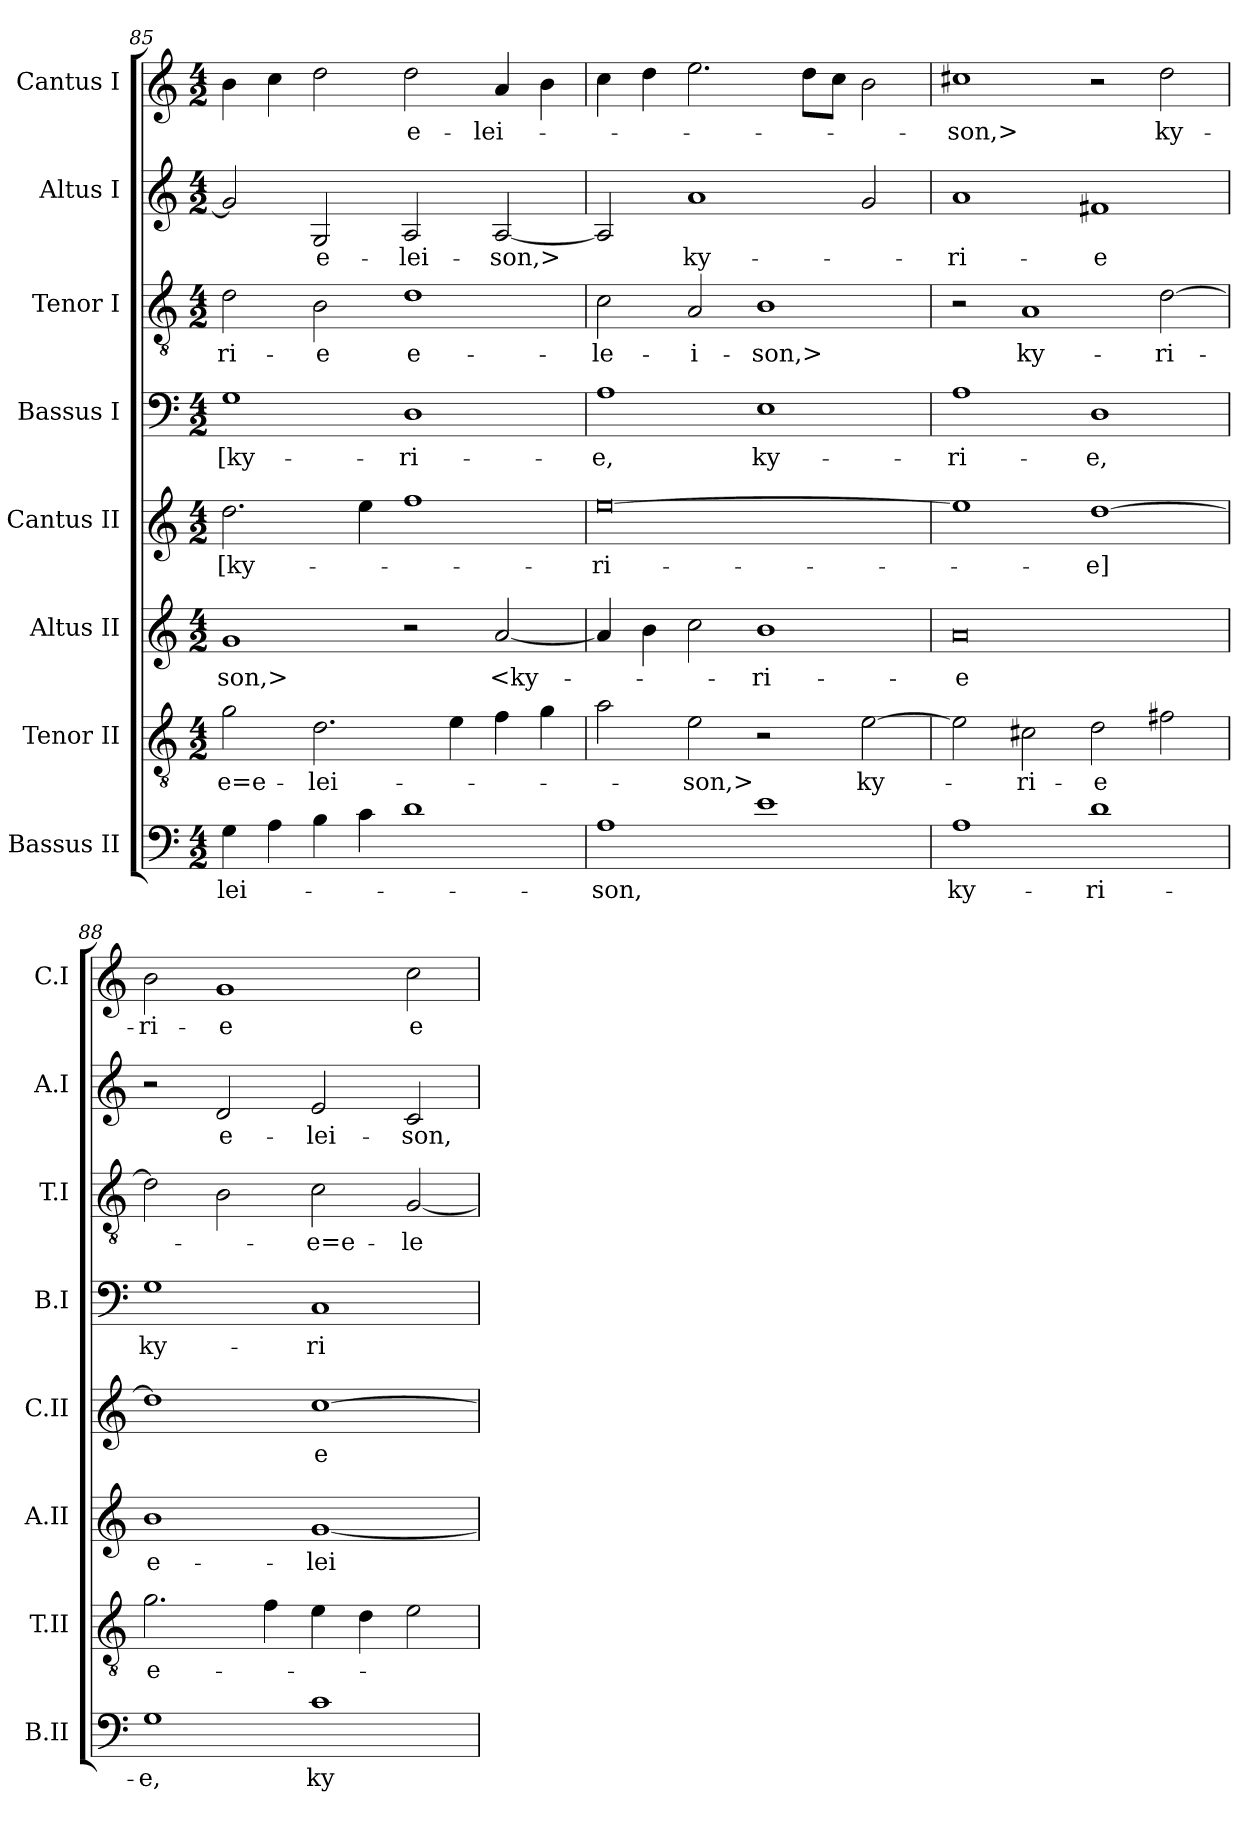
**kern	**text	**kern	**text	**kern	**text	**kern	**text	**kern	**text	**kern	**text	**kern	**text	**kern	**text
*part8	*part8	*part7	*part7	*part6	*part6	*part5	*part5	*part4	*part4	*part3	*part3	*part2	*part2	*part1	*part1
*staff8	*staff8	*staff7	*staff7	*staff6	*staff6	*staff5	*staff5	*staff4	*staff4	*staff3	*staff3	*staff2	*staff2	*staff1	*staff1
*I"Bassus II	*	*I"Tenor II	*	*I"Altus II	*	*I"Cantus II	*	*I"Bassus I	*	*I"Tenor I	*	*I"Altus I	*	*I"Cantus I	*
*I'B.II	*	*I'T.II	*	*I'A.II	*	*I'C.II	*	*I'B.I	*	*I'T.I	*	*I'A.I	*	*I'C.I	*
*clefF4	*	*clefGv2	*	*clefG2	*	*clefG2	*	*clefF4	*	*clefGv2	*	*clefG2	*	*clefG2	*
*	*	*ITrd7c12	*	*	*	*	*	*	*	*ITrd7c12	*	*	*	*	*
*k[]	*	*k[]	*	*k[]	*	*k[]	*	*k[]	*	*k[]	*	*k[]	*	*k[]	*
*C:	*	*C:	*	*C:	*	*C:	*	*C:	*	*C:	*	*C:	*	*C:	*
*M4/2	*	*M4/2	*	*M4/2	*	*M4/2	*	*M4/2	*	*M4/2	*	*M4/2	*	*M4/2	*
=85	=85	=85	=85	=85	=85	=85	=85	=85	=85	=85	=85	=85	=85	=85	=85
4G\	-lei-	2G\	-e=e-	1g/	-son,>	2.dd\	[ky-	1G\	[ky-	2D\	-ri-	2g/]	.	4b\	.
4A\	.	.	.	.	.	.	.	.	.	.	.	.	.	4cc\	.
4B\	.	2.D\	-lei-	.	.	.	.	.	.	2BB\	-e	2G/	e-	2dd\	.
4c\	.	.	.	.	.	4ee\	.	.	.	.	.	.	.	.	.
1d\	.	.	.	2r	.	1ff\	.	1D\	-ri-	1D\	e-	2A/	-lei-	2dd\	e-
.	.	4E\	.	.	.	.	.	.	.	.	.	.	.	.	.
.	.	4F\	.	[2a/	<ky-	.	.	.	.	.	.	[2A/	-son,>	4a/	-lei-
.	.	4G\	.	.	.	.	.	.	.	.	.	.	.	4b\	.
=86	=86	=86	=86	=86	=86	=86	=86	=86	=86	=86	=86	=86	=86	=86	=86
1A\	-son,	2A\	.	4a/]	.	[0ee\	-ri-	1A\	-e,	2C\	-le-	2A/]	.	4cc\	.
.	.	.	.	4b\	.	.	.	.	.	.	.	.	.	4dd\	.
.	.	2E\	-son,>	2cc\	.	.	.	.	.	2AA/	-i-	1a/	ky-	2.ee\	.
1e\	.	2r	.	1b\	-ri-	.	.	1E\	ky-	1BB\	-son,>	.	.	.	.
.	.	.	.	.	.	.	.	.	.	.	.	.	.	8dd\L	.
.	.	.	.	.	.	.	.	.	.	.	.	.	.	8cc\J	.
.	.	[2E\	ky-	.	.	.	.	.	.	.	.	2g/	.	2b\	.
=87	=87	=87	=87	=87	=87	=87	=87	=87	=87	=87	=87	=87	=87	=87	=87
1A\	ky-	2E\]	.	0a/	-e	1ee\]	.	1A\	-ri-	2r	.	1a/	-ri-	1cc#X\	-son,>
.	.	2C#X\	-ri-	.	.	.	.	.	.	1AA/	ky-	.	.	.	.
1d\	-ri-	2D\	-e	.	.	[1dd\	-e]	1D\	-e,	.	.	1f#X/	-e	2r	.
.	.	2F#X\	.	.	.	.	.	.	.	[2D\	-ri-	.	.	2dd\	ky-
=88	=88	=88	=88	=88	=88	=88	=88	=88	=88	=88	=88	=88	=88	=88	=88
1G\	-e,	2.G\	e-	1b\	e-	1dd\]	.	1G\	ky-	2D\]	.	2r	.	2b\	-ri-
.	.	.	.	.	.	.	.	.	.	2BB\	.	2d/	e-	1g/	-e
.	.	4F\	.	.	.	.	.	.	.	.	.	.	.	.	.
1c\	ky-	4E\	.	[1g/	-lei-	[1cc\	e-	1C/	-ri-	2C\	-e=e-	2e/	-lei-	.	.
.	.	4D\	.	.	.	.	.	.	.	.	.	.	.	.	.
.	.	2E\	.	.	.	.	.	.	.	[2GG/	-le-	2c/	-son,	2cc\	e-
=	=	=	=	=	=	=	=	=	=	=	=	=	=	=	=
*-	*-	*-	*-	*-	*-	*-	*-	*-	*-	*-	*-	*-	*-	*-	*-
